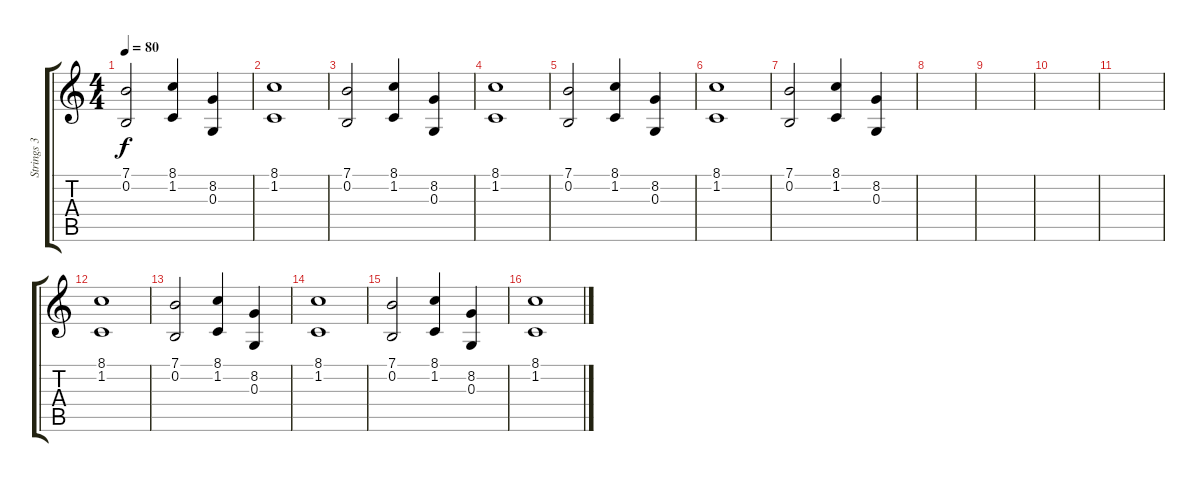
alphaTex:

\track ("Strings 3" "Strings 3") {instrument stringensemble1}
\staff {score tabs}
\tuning (E4 B3 G3 D3 A2 E2) {hide}
\ts (4 4)
\tempo 80
\clef g2
\ks c
(7.1 0.2).2{dy f} (8.1 1.2).4 (8.2 0.3).4 |
(8.1 1.2).1 |
(7.1 0.2).2 (8.1 1.2).4 (8.2 0.3).4 |
(8.1 1.2).1 |
(7.1 0.2).2 (8.1 1.2).4 (8.2 0.3).4 |
(8.1 1.2).1 |
(7.1 0.2).2 (8.1 1.2).4 (8.2 0.3).4 |
|
|
|
|
(8.1 1.2).1 |
(7.1 0.2).2 (8.1 1.2).4 (8.2 0.3).4 |
(8.1 1.2).1 |
(7.1 0.2).2 (8.1 1.2).4 (8.2 0.3).4 |
(8.1 1.2).1
